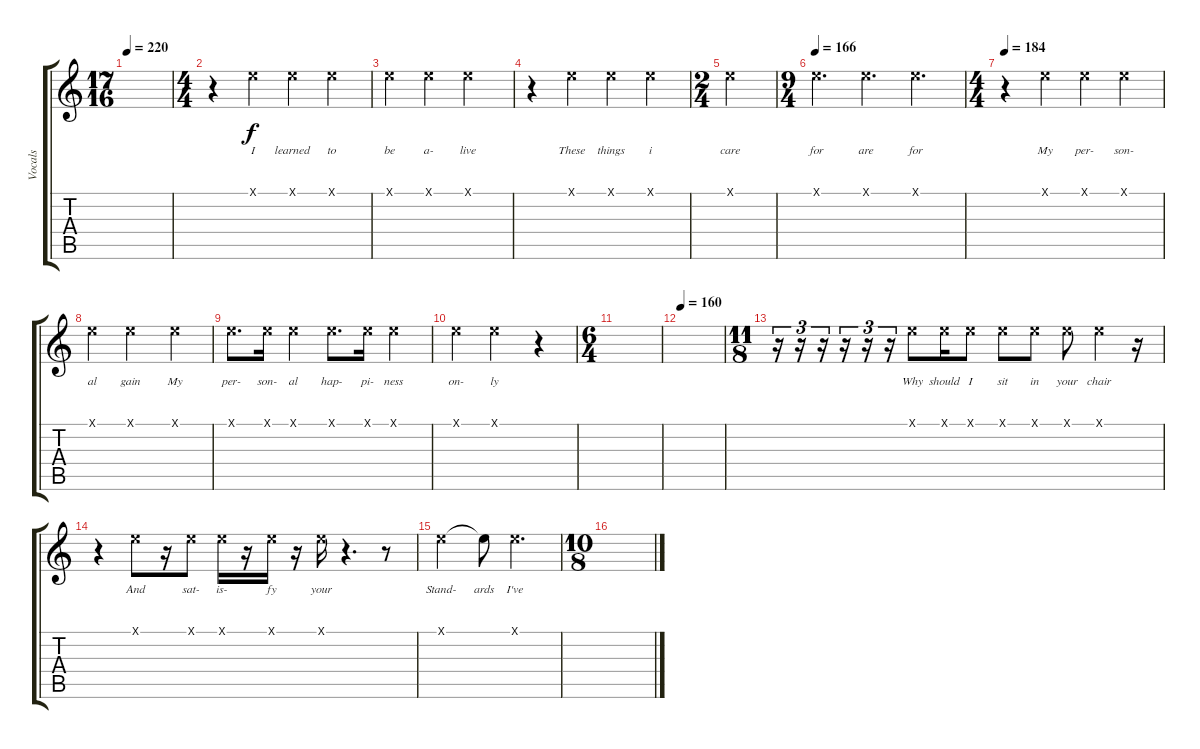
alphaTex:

\track ("Vocals" "Vocals") {instrument acousticguitarsteel}
\staff {score tabs}
\tuning (E4 B3 G3 D3 A2 E2) {hide}
\ts (17 16)
\tempo 220
\clef g2
\ks c
|
\ts (4 4)
r.4 0.1{x}.4{lyrics (0 "I") lyrics (1 "") lyrics (2 "") lyrics (3 "") lyrics (4 "")} 0.1{x}.4{lyrics (0 "learned") lyrics (1 "") lyrics (2 "") lyrics (3 "") lyrics (4 "")} 0.1{x}.4{lyrics (0 "to") lyrics (1 "") lyrics (2 "") lyrics (3 "") lyrics (4 "")} |
0.1{x}.4{lyrics (0 "be") lyrics (1 "") lyrics (2 "") lyrics (3 "") lyrics (4 "")} 0.1{x}.4{lyrics (0 "a-") lyrics (1 "") lyrics (2 "") lyrics (3 "") lyrics (4 "")} 0.1{x}.2{lyrics (0 "live") lyrics (1 "") lyrics (2 "") lyrics (3 "") lyrics (4 "")} |
r.4 0.1{x}.4{lyrics (0 "These") lyrics (1 "") lyrics (2 "") lyrics (3 "") lyrics (4 "")} 0.1{x}.4{lyrics (0 "things") lyrics (1 "") lyrics (2 "") lyrics (3 "") lyrics (4 "")} 0.1{x}.4{lyrics (0 "i") lyrics (1 "") lyrics (2 "") lyrics (3 "") lyrics (4 "")} |
\ts (2 4)
0.1{x}.2{lyrics (0 "care") lyrics (1 "") lyrics (2 "") lyrics (3 "") lyrics (4 "")} |
\ts (9 4)
\tempo 166
0.1{x}.2{d lyrics (0 "for") lyrics (1 "") lyrics (2 "") lyrics (3 "") lyrics (4 "")} 0.1{x}.2{d lyrics (0 "are") lyrics (1 "") lyrics (2 "") lyrics (3 "") lyrics (4 "")} 0.1{x}.2{d lyrics (0 "for") lyrics (1 "") lyrics (2 "") lyrics (3 "") lyrics (4 "")} |
\ts (4 4)
\tempo 184
r.4 0.1{x}.4{lyrics (0 "My") lyrics (1 "") lyrics (2 "") lyrics (3 "") lyrics (4 "")} 0.1{x}.4{lyrics (0 "per-") lyrics (1 "") lyrics (2 "") lyrics (3 "") lyrics (4 "")} 0.1{x}.4{lyrics (0 "son-") lyrics (1 "") lyrics (2 "") lyrics (3 "") lyrics (4 "")} |
0.1{x}.4{lyrics (0 "al") lyrics (1 "") lyrics (2 "") lyrics (3 "") lyrics (4 "")} 0.1{x}.2{lyrics (0 "gain") lyrics (1 "") lyrics (2 "") lyrics (3 "") lyrics (4 "")} 0.1{x}.4{lyrics (0 "My") lyrics (1 "") lyrics (2 "") lyrics (3 "") lyrics (4 "")} |
0.1{x}.8{d lyrics (0 "per-") lyrics (1 "") lyrics (2 "") lyrics (3 "") lyrics (4 "")} 0.1{x}.16{lyrics (0 "son-") lyrics (1 "") lyrics (2 "") lyrics (3 "") lyrics (4 "")} 0.1{x}.4{lyrics (0 "al") lyrics (1 "") lyrics (2 "") lyrics (3 "") lyrics (4 "")} 0.1{x}.8{d lyrics (0 "hap-") lyrics (1 "") lyrics (2 "") lyrics (3 "") lyrics (4 "")} 0.1{x}.16{lyrics (0 "pi-") lyrics (1 "") lyrics (2 "") lyrics (3 "") lyrics (4 "")} 0.1{x}.4{lyrics (0 "ness") lyrics (1 "") lyrics (2 "") lyrics (3 "") lyrics (4 "")} |
0.1{x}.4{lyrics (0 "on-") lyrics (1 "") lyrics (2 "") lyrics (3 "") lyrics (4 "")} 0.1{x}.2{lyrics (0 "ly") lyrics (1 "") lyrics (2 "") lyrics (3 "") lyrics (4 "")} r.4 |
\ts (6 4)
|
\tempo 160
|
\ts (11 8)
r.16{tu (3 2)} r.16{tu (3 2)} r.16{tu (3 2)} r.16{tu (3 2)} r.16{tu (3 2)} r.16{tu (3 2)} 0.1{x}.8{lyrics (0 "Why") lyrics (1 "") lyrics (2 "") lyrics (3 "") lyrics (4 "")} 0.1{x}.16{lyrics (0 "should") lyrics (1 "") lyrics (2 "") lyrics (3 "") lyrics (4 "")} 0.1{x}.8{lyrics (0 "I") lyrics (1 "") lyrics (2 "") lyrics (3 "") lyrics (4 "")} 0.1{x}.8{lyrics (0 "sit") lyrics (1 "") lyrics (2 "") lyrics (3 "") lyrics (4 "")} 0.1{x}.8{lyrics (0 "in") lyrics (1 "") lyrics (2 "") lyrics (3 "") lyrics (4 "")} 0.1{x}.8{lyrics (0 "your") lyrics (1 "") lyrics (2 "") lyrics (3 "") lyrics (4 "")} 0.1{x}.4{lyrics (0 "chair") lyrics (1 "") lyrics (2 "") lyrics (3 "") lyrics (4 "")} r.16 |
r.4 0.1{x}.8{lyrics (0 "And") lyrics (1 "") lyrics (2 "") lyrics (3 "") lyrics (4 "")} r.16 0.1{x}.8{lyrics (0 "sat-") lyrics (1 "") lyrics (2 "") lyrics (3 "") lyrics (4 "")} 0.1{x}.16{lyrics (0 "is-") lyrics (1 "") lyrics (2 "") lyrics (3 "") lyrics (4 "")} r.16 0.1{x}.16{lyrics (0 "fy") lyrics (1 "") lyrics (2 "") lyrics (3 "") lyrics (4 "")} r.16 0.1{x}.16{lyrics (0 "your") lyrics (1 "") lyrics (2 "") lyrics (3 "") lyrics (4 "")} r.4{d} r.8 |
0.1{x}.2{lyrics (0 "Stand-") lyrics (1 "") lyrics (2 "") lyrics (3 "") lyrics (4 "")} 0.1{t}.8{lyrics (0 "ards") lyrics (1 "") lyrics (2 "") lyrics (3 "") lyrics (4 "")} 0.1{x}.2{d lyrics (0 "I've") lyrics (1 "") lyrics (2 "") lyrics (3 "") lyrics (4 "")} |
\ts (10 8)
